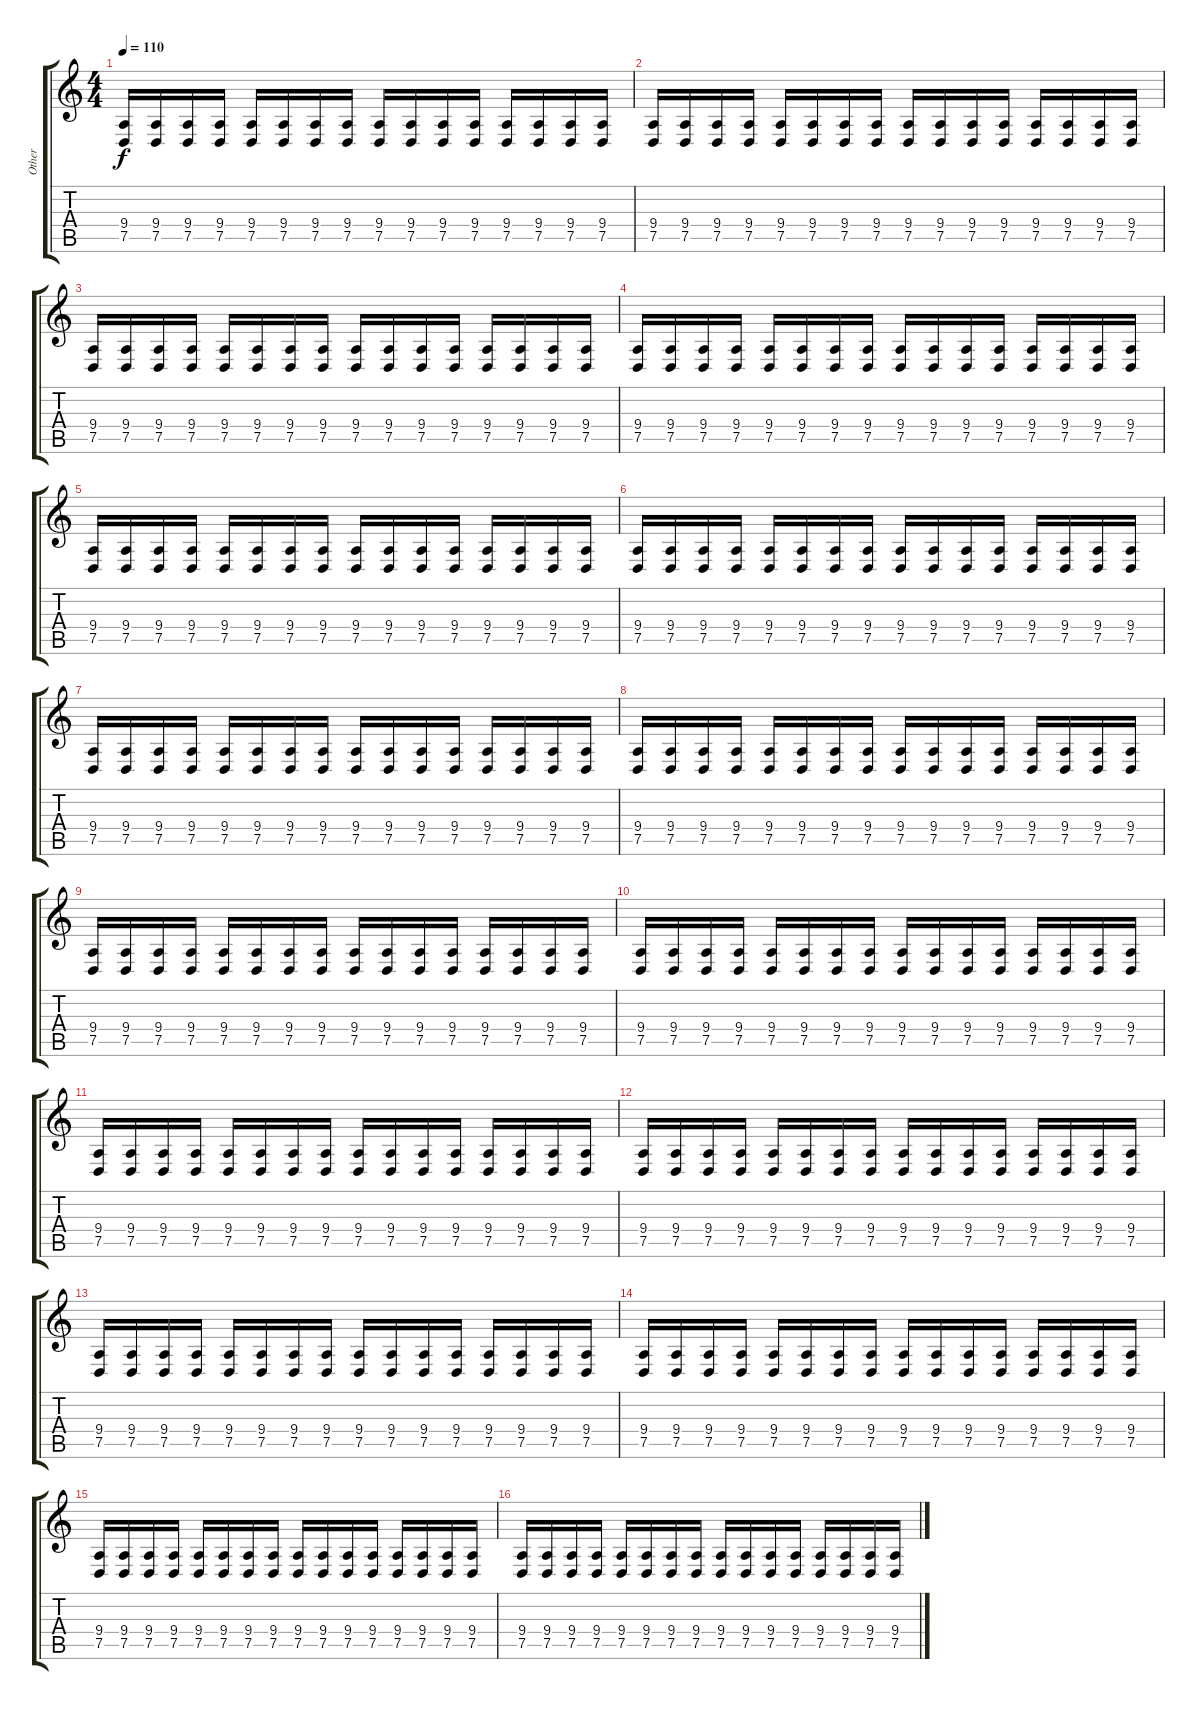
\track ("Other" "Other") {instrument electricpiano2}
\staff {score tabs}
\tuning (D4 A3 F3 C3 G2 C2) {hide}
\ts (4 4)
\tempo 110
\clef g2
\ks c
(9.4 7.5).16{dy f} (9.4 7.5).16 (9.4 7.5).16 (9.4 7.5).16 (9.4 7.5).16 (9.4 7.5).16 (9.4 7.5).16 (9.4 7.5).16 (9.4 7.5).16 (9.4 7.5).16 (9.4 7.5).16 (9.4 7.5).16 (9.4 7.5).16 (9.4 7.5).16 (9.4 7.5).16 (9.4 7.5).16 |
(9.4 7.5).16 (9.4 7.5).16 (9.4 7.5).16 (9.4 7.5).16 (9.4 7.5).16 (9.4 7.5).16 (9.4 7.5).16 (9.4 7.5).16 (9.4 7.5).16 (9.4 7.5).16 (9.4 7.5).16 (9.4 7.5).16 (9.4 7.5).16 (9.4 7.5).16 (9.4 7.5).16 (9.4 7.5).16 |
(9.4 7.5).16 (9.4 7.5).16 (9.4 7.5).16 (9.4 7.5).16 (9.4 7.5).16 (9.4 7.5).16 (9.4 7.5).16 (9.4 7.5).16 (9.4 7.5).16 (9.4 7.5).16 (9.4 7.5).16 (9.4 7.5).16 (9.4 7.5).16 (9.4 7.5).16 (9.4 7.5).16 (9.4 7.5).16 |
(9.4 7.5).16 (9.4 7.5).16 (9.4 7.5).16 (9.4 7.5).16 (9.4 7.5).16 (9.4 7.5).16 (9.4 7.5).16 (9.4 7.5).16 (9.4 7.5).16 (9.4 7.5).16 (9.4 7.5).16 (9.4 7.5).16 (9.4 7.5).16 (9.4 7.5).16 (9.4 7.5).16 (9.4 7.5).16 |
(9.4 7.5).16 (9.4 7.5).16 (9.4 7.5).16 (9.4 7.5).16 (9.4 7.5).16 (9.4 7.5).16 (9.4 7.5).16 (9.4 7.5).16 (9.4 7.5).16 (9.4 7.5).16 (9.4 7.5).16 (9.4 7.5).16 (9.4 7.5).16 (9.4 7.5).16 (9.4 7.5).16 (9.4 7.5).16 |
(9.4 7.5).16 (9.4 7.5).16 (9.4 7.5).16 (9.4 7.5).16 (9.4 7.5).16 (9.4 7.5).16 (9.4 7.5).16 (9.4 7.5).16 (9.4 7.5).16 (9.4 7.5).16 (9.4 7.5).16 (9.4 7.5).16 (9.4 7.5).16 (9.4 7.5).16 (9.4 7.5).16 (9.4 7.5).16 |
(9.4 7.5).16 (9.4 7.5).16 (9.4 7.5).16 (9.4 7.5).16 (9.4 7.5).16 (9.4 7.5).16 (9.4 7.5).16 (9.4 7.5).16 (9.4 7.5).16 (9.4 7.5).16 (9.4 7.5).16 (9.4 7.5).16 (9.4 7.5).16 (9.4 7.5).16 (9.4 7.5).16 (9.4 7.5).16 |
(9.4 7.5).16 (9.4 7.5).16 (9.4 7.5).16 (9.4 7.5).16 (9.4 7.5).16 (9.4 7.5).16 (9.4 7.5).16 (9.4 7.5).16 (9.4 7.5).16 (9.4 7.5).16 (9.4 7.5).16 (9.4 7.5).16 (9.4 7.5).16 (9.4 7.5).16 (9.4 7.5).16 (9.4 7.5).16 |
(9.4 7.5).16 (9.4 7.5).16 (9.4 7.5).16 (9.4 7.5).16 (9.4 7.5).16 (9.4 7.5).16 (9.4 7.5).16 (9.4 7.5).16 (9.4 7.5).16 (9.4 7.5).16 (9.4 7.5).16 (9.4 7.5).16 (9.4 7.5).16 (9.4 7.5).16 (9.4 7.5).16 (9.4 7.5).16 |
(9.4 7.5).16 (9.4 7.5).16 (9.4 7.5).16 (9.4 7.5).16 (9.4 7.5).16 (9.4 7.5).16 (9.4 7.5).16 (9.4 7.5).16 (9.4 7.5).16 (9.4 7.5).16 (9.4 7.5).16 (9.4 7.5).16 (9.4 7.5).16 (9.4 7.5).16 (9.4 7.5).16 (9.4 7.5).16 |
(9.4 7.5).16 (9.4 7.5).16 (9.4 7.5).16 (9.4 7.5).16 (9.4 7.5).16 (9.4 7.5).16 (9.4 7.5).16 (9.4 7.5).16 (9.4 7.5).16 (9.4 7.5).16 (9.4 7.5).16 (9.4 7.5).16 (9.4 7.5).16 (9.4 7.5).16 (9.4 7.5).16 (9.4 7.5).16 |
(9.4 7.5).16 (9.4 7.5).16 (9.4 7.5).16 (9.4 7.5).16 (9.4 7.5).16 (9.4 7.5).16 (9.4 7.5).16 (9.4 7.5).16 (9.4 7.5).16 (9.4 7.5).16 (9.4 7.5).16 (9.4 7.5).16 (9.4 7.5).16 (9.4 7.5).16 (9.4 7.5).16 (9.4 7.5).16 |
(9.4 7.5).16 (9.4 7.5).16 (9.4 7.5).16 (9.4 7.5).16 (9.4 7.5).16 (9.4 7.5).16 (9.4 7.5).16 (9.4 7.5).16 (9.4 7.5).16 (9.4 7.5).16 (9.4 7.5).16 (9.4 7.5).16 (9.4 7.5).16 (9.4 7.5).16 (9.4 7.5).16 (9.4 7.5).16 |
(9.4 7.5).16 (9.4 7.5).16 (9.4 7.5).16 (9.4 7.5).16 (9.4 7.5).16 (9.4 7.5).16 (9.4 7.5).16 (9.4 7.5).16 (9.4 7.5).16 (9.4 7.5).16 (9.4 7.5).16 (9.4 7.5).16 (9.4 7.5).16 (9.4 7.5).16 (9.4 7.5).16 (9.4 7.5).16 |
(9.4 7.5).16 (9.4 7.5).16 (9.4 7.5).16 (9.4 7.5).16 (9.4 7.5).16 (9.4 7.5).16 (9.4 7.5).16 (9.4 7.5).16 (9.4 7.5).16 (9.4 7.5).16 (9.4 7.5).16 (9.4 7.5).16 (9.4 7.5).16 (9.4 7.5).16 (9.4 7.5).16 (9.4 7.5).16 |
(9.4 7.5).16 (9.4 7.5).16 (9.4 7.5).16 (9.4 7.5).16 (9.4 7.5).16 (9.4 7.5).16 (9.4 7.5).16 (9.4 7.5).16 (9.4 7.5).16 (9.4 7.5).16 (9.4 7.5).16 (9.4 7.5).16 (9.4 7.5).16 (9.4 7.5).16 (9.4 7.5).16 (9.4 7.5).16
